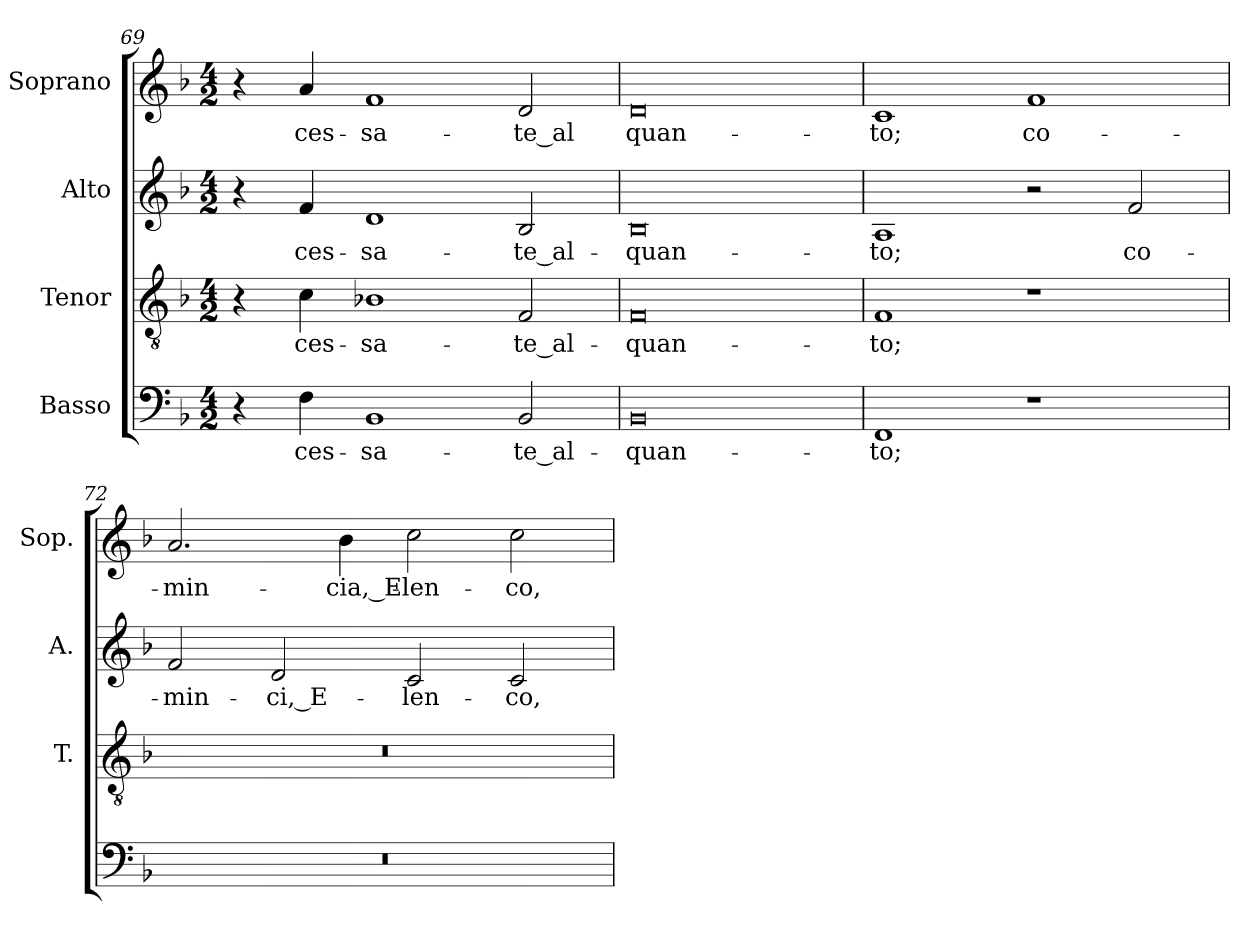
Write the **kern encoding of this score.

**kern	**text	**kern	**text	**kern	**text	**kern	**text
*part4	*part4	*part3	*part3	*part2	*part2	*part1	*part1
*staff4	*staff4	*staff3	*staff3	*staff2	*staff2	*staff1	*staff1
*I"Basso	*	*I"Tenor	*	*I"Alto	*	*I"Soprano	*
*	*	*I'T.	*	*I'A.	*	*I'Sop.	*
*clefF4	*	*clefGv2	*	*clefG2	*	*clefG2	*
*	*	*ITrd7c12	*	*	*	*	*
*k[b-]	*	*k[b-]	*	*k[b-]	*	*k[b-]	*
*F:	*	*F:	*	*F:	*	*F:	*
*M4/2	*	*M4/2	*	*M4/2	*	*M4/2	*
=69	=69	=69	=69	=69	=69	=69	=69
4r	.	4r	.	4r	.	4r	.
!	!LO:LY:b:color=#000000	!	!	!	!	!	!
!	!	!	!LO:LY:b:color=#000000	!	!	!	!
!	!	!	!	!	!LO:LY:b:color=#000000	!	!
!	!	!	!	!	!	!	!LO:LY:b:color=#000000
4Fi\	ces-	4Ci\	ces-	4fi/	ces-	4ai/	ces-
!	!LO:LY:b:color=#000000	!	!	!	!	!	!
!	!	!	!LO:LY:b:color=#000000	!	!	!	!
!	!	!	!	!	!LO:LY:b:color=#000000	!	!
!	!	!	!	!	!	!	!LO:LY:b:color=#000000
1BB-i	-sa-	1BB-Xi	-sa-	1di	-sa-	1fi	-sa-
!	!LO:LY:b:color=#000000	!	!	!	!	!	!
!	!	!	!LO:LY:b:color=#000000	!	!	!	!
!	!	!	!	!	!LO:LY:b:color=#000000	!	!
!	!	!	!	!	!	!	!LO:LY:b:color=#000000
2BB-i/	-te_al-	2FFi/	-te_al-	2B-i/	-te_al-	2di/	-te_al
!!LO:LB:g=z
=70	=70	=70	=70	=70	=70	=70	=70
!	!LO:LY:b:color=#000000	!	!	!	!	!	!
!	!	!	!LO:LY:b:color=#000000	!	!	!	!
!	!	!	!	!	!LO:LY:b:color=#000000	!	!
!	!	!	!	!	!	!	!LO:LY:b:color=#000000
0BB-i	-quan-	0FFi	-quan-	0B-i	-quan-	0di	quan-
=71	=71	=71	=71	=71	=71	=71	=71
!	!LO:LY:b:color=#000000	!	!	!	!	!	!
!	!	!	!LO:LY:b:color=#000000	!	!	!	!
!	!	!	!	!	!LO:LY:b:color=#000000	!	!
!	!	!	!	!	!	!	!LO:LY:b:color=#000000
1FFi	-to;	1FFi	-to;	1Ai	-to;	1ci	-to;
!	!	!	!	!	!	!	!LO:LY:b:color=#000000
1r	.	1r	.	2r	.	1fi	co-
!	!	!	!	!	!LO:LY:b:color=#000000	!	!
.	.	.	.	2fi/	co-	.	.
=72	=72	=72	=72	=72	=72	=72	=72
!LO:N:vis=1	!	!LO:N:vis=1	!	!	!	!	!
!	!	!	!	!	!LO:LY:b:color=#000000	!	!
!	!	!	!	!	!	!	!LO:LY:b:color=#000000
0r	.	0r	.	2fi/	-min-	2.ai/	-min-
!	!	!	!	!	!LO:LY:b:color=#000000	!	!
.	.	.	.	2di/	-ci,_E-	.	.
!	!	!	!	!	!	!	!LO:LY:b:color=#000000
.	.	.	.	.	.	4b-i\	-cia,_E-
!	!	!	!	!	!LO:LY:b:color=#000000	!	!
!	!	!	!	!	!	!	!LO:LY:b:color=#000000
.	.	.	.	2ci/	-len-	2cci\	-len-
!	!	!	!	!	!LO:LY:b:color=#000000	!	!
!	!	!	!	!	!	!	!LO:LY:b:color=#000000
.	.	.	.	2ci/	-co,	2cci\	-co,
=	=	=	=	=	=	=	=
*-	*-	*-	*-	*-	*-	*-	*-
